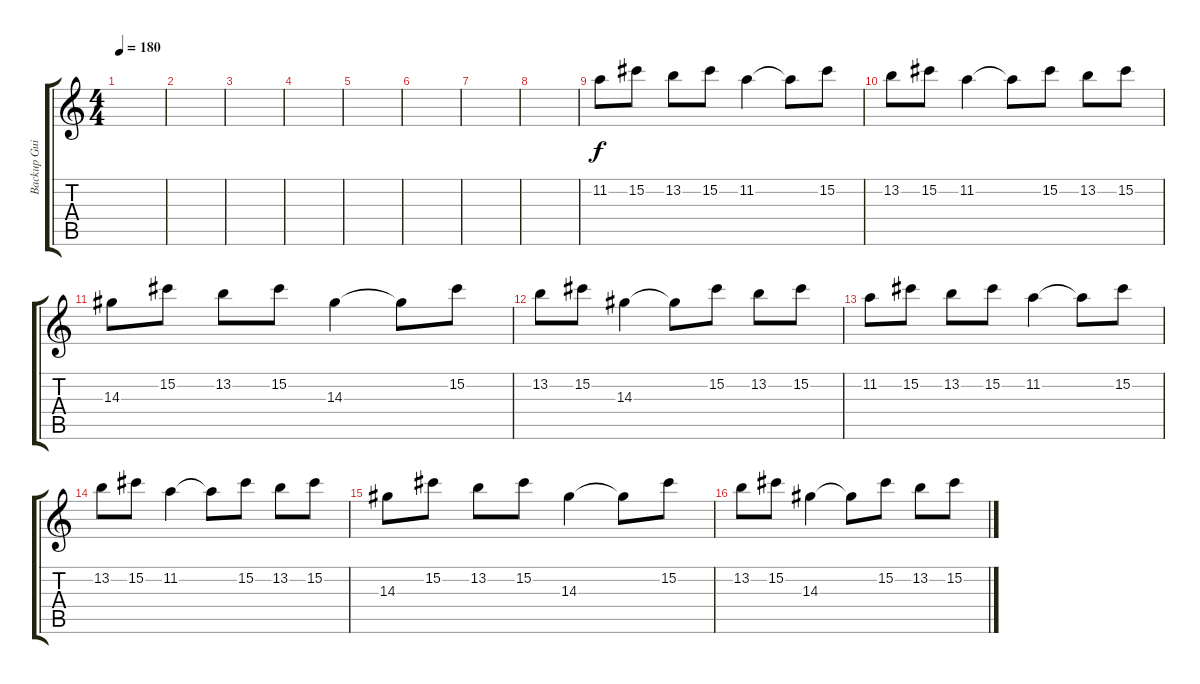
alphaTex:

\track ("Backup Guitar" "Backup Gui") {instrument distortionguitar}
\staff {score tabs}
\tuning (Eb4 Bb3 Gb3 Db3 Ab2 Db2) {hide}
\ts (4 4)
\tempo 180
\clef g2
\ks c
|
|
|
|
|
|
|
|
11.2.8 15.2.8 13.2.8 15.2.8 11.2.4 11.2{t}.8 15.2.8 |
13.2.8 15.2.8 11.2.4 11.2{t}.8 15.2.8 13.2.8 15.2.8 |
14.3.8 15.2.8 13.2.8 15.2.8 14.3.4 14.3{t}.8 15.2.8 |
13.2.8 15.2.8 14.3.4 14.3{t}.8 15.2.8 13.2.8 15.2.8 |
11.2.8 15.2.8 13.2.8 15.2.8 11.2.4 11.2{t}.8 15.2.8 |
13.2.8 15.2.8 11.2.4 11.2{t}.8 15.2.8 13.2.8 15.2.8 |
14.3.8 15.2.8 13.2.8 15.2.8 14.3.4 14.3{t}.8 15.2.8 |
13.2.8 15.2.8 14.3.4 14.3{t}.8 15.2.8 13.2.8 15.2.8
